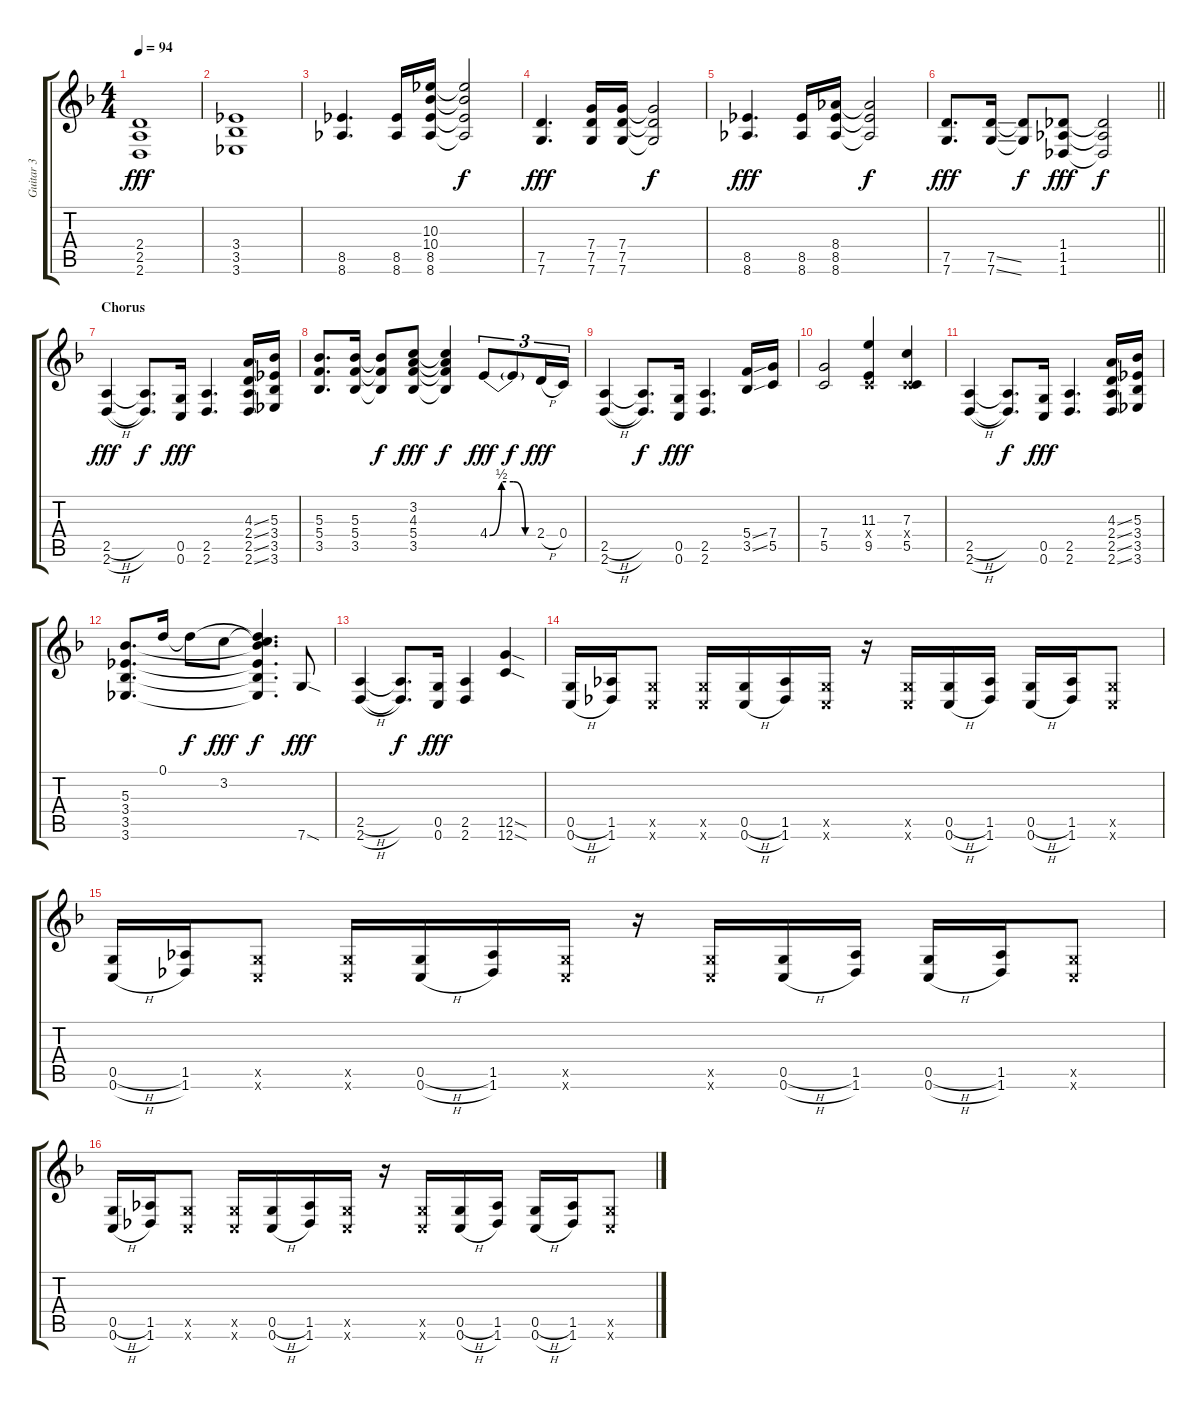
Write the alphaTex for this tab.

\track ("Guitar 3" "Guitar 3") {instrument distortionguitar}
\staff {score tabs}
\tuning (D4 A3 F3 C3 G2 C2) {hide}
\ts (4 4)
\tempo 94
\clef g2
\ks f
(2.4 2.5 2.6).1{dy fff} |
(3.4 3.5 3.6).1 |
(8.5 8.6).4{d} (8.5 8.6).16 (10.3 10.4 8.5 8.6).16 (10.3{t} 10.4{t} 8.5{t} 8.6{t}).2{dy f} |
(7.5 7.6).4{d dy fff} (7.4 7.5 7.6).16 (7.4 7.5 7.6).16 (7.4{t} 7.5{t} 7.6{t}).2{dy f} |
(8.5 8.6).4{d dy fff} (8.5 8.6).16 (8.4 8.5 8.6).16 (8.4{t} 8.5{t} 8.6{t}).2{dy f} |
\barLineRight lightlight
(7.5 7.6).8{d dy fff} (7.5{ss} 7.6{ss}).16 (7.5{t} 7.6{t}).8{dy f} (1.4 1.5 1.6).8{dy fff} (1.4{t} 1.5{t} 1.6{t}).2{dy f} |
\section ("" "Chorus")
(2.5{h} 2.6{h}).4{dy fff} (2.5{t} 2.6{t}).8{d dy f} (0.5 0.6).16{dy fff} (2.5 2.6).4{d} (4.3{ss} 2.4{ss} 2.5{ss} 2.6{ss}).16 (5.3 3.4 3.5 3.6).16 |
(5.3 5.4 3.5).8{d} (5.3 5.4 3.5).16 (5.3{t} 5.4{t} 3.5{t}).8{dy f} (3.2 4.3 5.4 3.5).8{dy fff} (3.2{t} 4.3{t} 5.4{t} 3.5{t}).4{dy f} 4.4{be (custom 0 0 15 2 30 2 45 0 60 0)}.8{tu (3 2) dy fff} 4.4{t}.8{tu (3 2) dy f} 2.4{h}.16{tu (3 2) dy fff} 0.4.16{tu (3 2)} |
(2.5{h} 2.6{h}).4 (2.5{t} 2.6{t}).8{d dy f} (0.5 0.6).16{dy fff} (2.5 2.6).4{d} (5.4{ss} 3.5{ss}).16 (7.4 5.5).16 |
(7.4 5.5).2 (11.3 0.4{x} 9.5).4 (7.3 0.4{x} 5.5).4 |
(2.5{h} 2.6{h}).4 (2.5{t} 2.6{t}).8{d dy f} (0.5 0.6).16{dy fff} (2.5 2.6).4{d} (4.3{ss} 2.4{ss} 2.5{ss} 2.6{ss}).16 (5.3 3.4 3.5 3.6).16 |
(5.3 3.4 3.5 3.6).8{d} 0.1.16 0.1{t}.8{dy f} 3.2.8{dy fff} (0.1{t} 3.2{t} 5.3{t} 3.4{t} 3.5{t} 3.6{t}).4{d dy f} 7.6{sod}.8{dy fff} |
(2.5{h} 2.6{h}).4 (2.5{t} 2.6{t}).8{d dy f} (0.5 0.6).16{dy fff} (2.5 2.6).4 (12.5{sod} 12.6{sod}).4 |
(0.5{h} 0.6{h}).16 (1.5 1.6).16 (0.5{x} 0.6{x}).8 (0.5{x} 0.6{x}).16 (0.5{h} 0.6{h}).16 (1.5 1.6).16 (0.5{x} 0.6{x}).16 r.16 (0.5{x} 0.6{x}).16 (0.5{h} 0.6{h}).16 (1.5 1.6).16 (0.5{h} 0.6{h}).16 (1.5 1.6).16 (0.5{x} 0.6{x}).8 |
(0.5{h} 0.6{h}).16 (1.5 1.6).16 (0.5{x} 0.6{x}).8 (0.5{x} 0.6{x}).16 (0.5{h} 0.6{h}).16 (1.5 1.6).16 (0.5{x} 0.6{x}).16 r.16 (0.5{x} 0.6{x}).16 (0.5{h} 0.6{h}).16 (1.5 1.6).16 (0.5{h} 0.6{h}).16 (1.5 1.6).16 (0.5{x} 0.6{x}).8 |
(0.5{h} 0.6{h}).16 (1.5 1.6).16 (0.5{x} 0.6{x}).8 (0.5{x} 0.6{x}).16 (0.5{h} 0.6{h}).16 (1.5 1.6).16 (0.5{x} 0.6{x}).16 r.16 (0.5{x} 0.6{x}).16 (0.5{h} 0.6{h}).16 (1.5 1.6).16 (0.5{h} 0.6{h}).16 (1.5 1.6).16 (0.5{x} 0.6{x}).8
